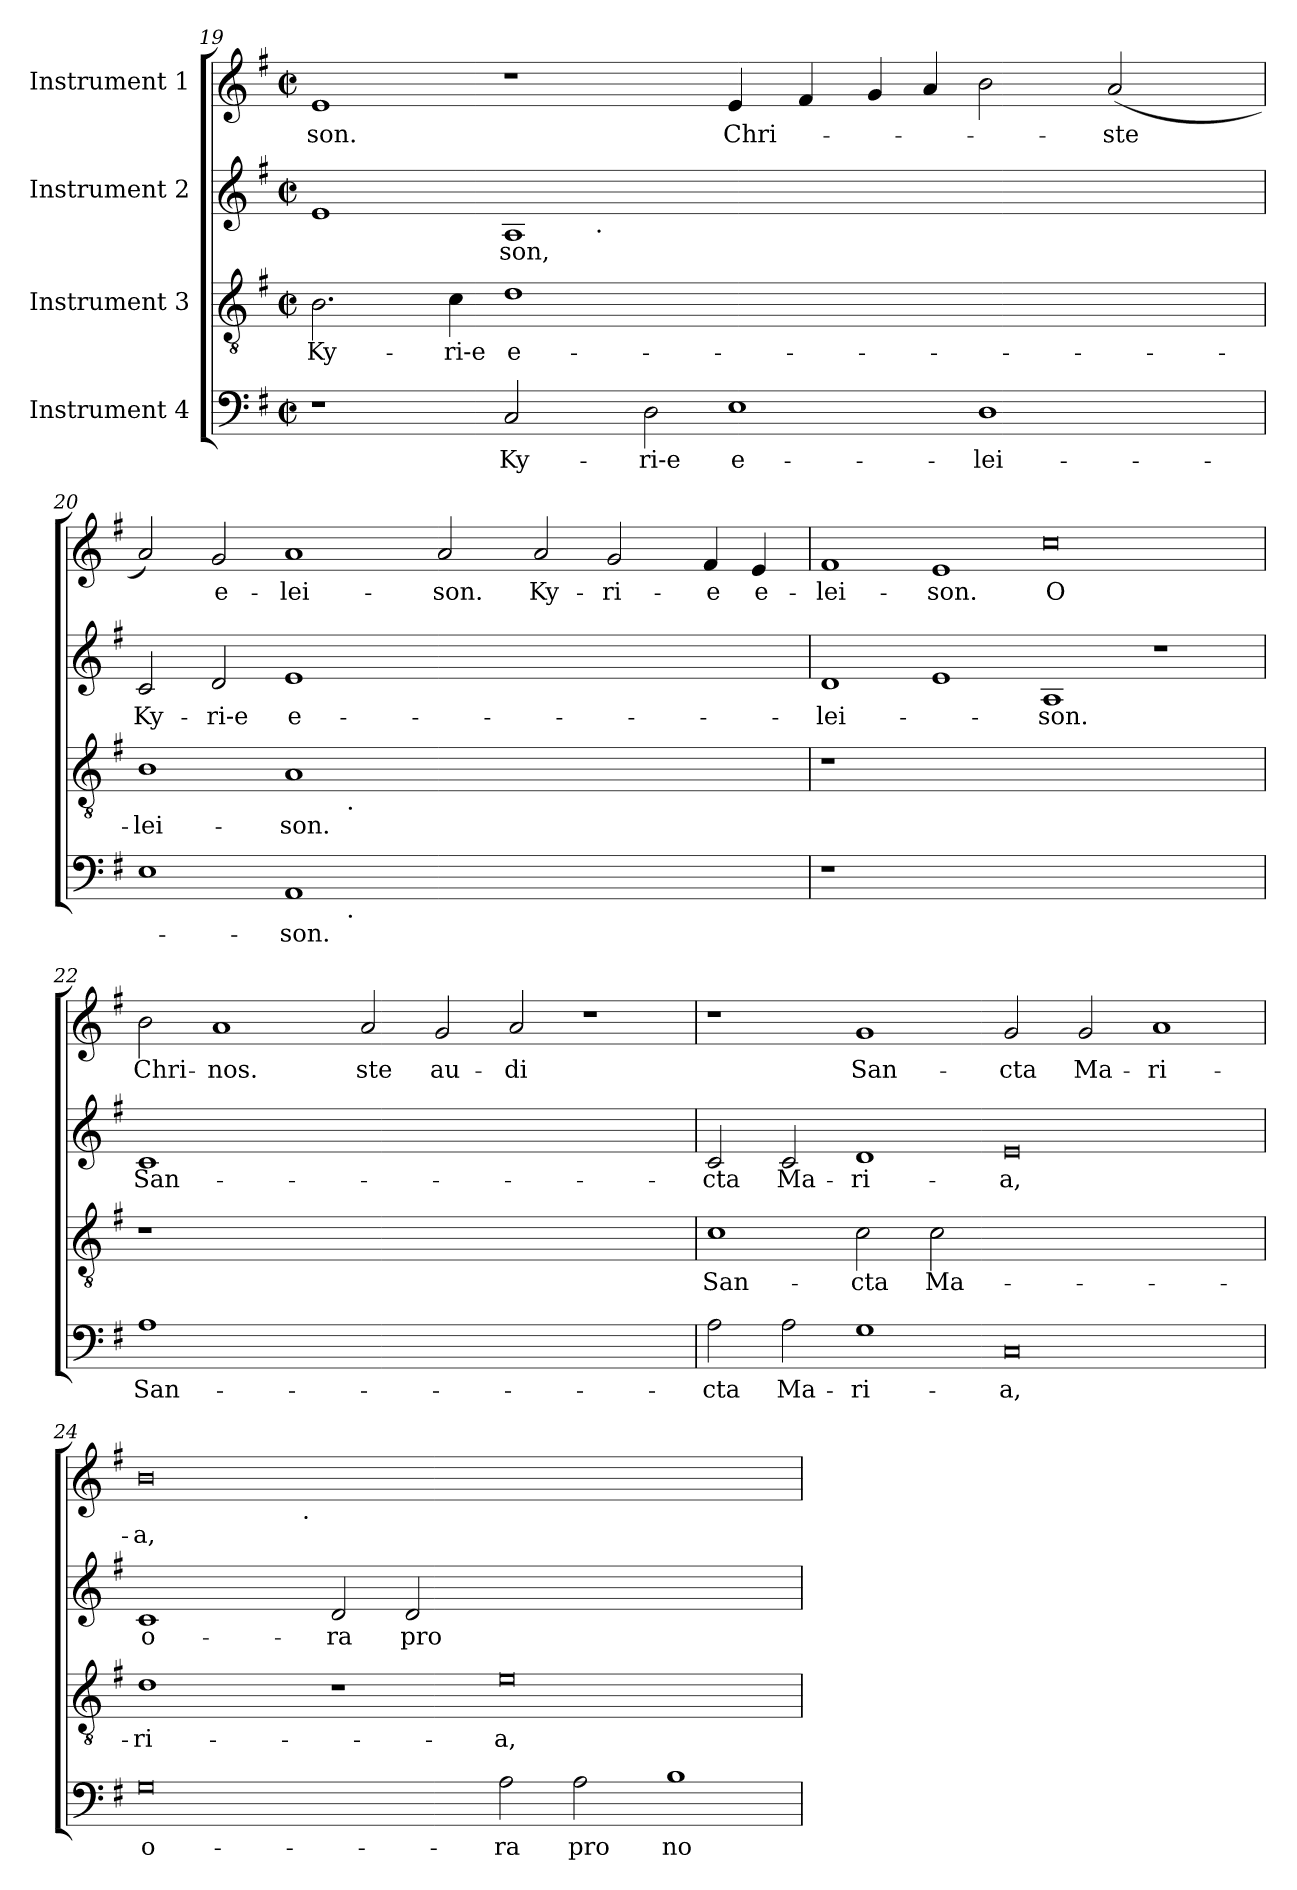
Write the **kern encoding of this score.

**kern	**text	**kern	**text	**kern	**text	**kern	**text
*part4	*part4	*part3	*part3	*part2	*part2	*part1	*part1
*staff4	*staff4	*staff3	*staff3	*staff2	*staff2	*staff1	*staff1
*I"Instrument 4	*	*I"Instrument 3	*	*I"Instrument 2	*	*I"Instrument 1	*
!!LO:LB:g=z
*clefF4	*	*clefGv2	*	*clefG2	*	*clefG2	*
*k[f#]	*	*k[f#]	*	*k[f#]	*	*k[f#]	*
*G:	*	*G:	*	*G:	*	*G:	*
*M2/2	*	*M2/2	*	*M2/2	*	*M2/2	*
*met(c|)	*	*met(c|)	*	*met(c|)	*	*met(c|)	*
=19	=19	=19	=19	=19	=19	=19	=19
!	!	!	!LO:LY:b:cj	!	!	!	!LO:LY:b:cj
*	*	*	*	*^	*	*	*
*	*	*	*	*	*^	*	*	*
1r	.	2.B\	Ky-	1e	8.ryy	1ryy	.	1e	-son.
.	.	.	.	.	1ryy	.	.	.	.
!	!	!	!LO:LY:b	!	!	!	!	!	!
.	.	4c\	-ri-e	.	.	.	.	.	.
!	!LO:LY:b	!	!LO:LY:b	!	!	!	!LO:LY:b:cj	!	!
2C/	Ky-	1d	e-	1A	.	4ryy	-son,	1r	.
.	.	.	.	.	1ryy	.	.	.	.
.	.	.	.	.	.	32.ryy	.	.	.
!	!	!	!	!	!	!LO:TX:b:t=.	!	!	!
.	.	.	.	.	.	1ryy	.	.	.
!	!LO:LY:b:cj	!	!	!	!	!	!	!	!
2D\	-ri-e	.	.	.	.	.	.	.	.
!	!LO:LY:b	!	!	!	!	!	!	!	!LO:LY:b
1E	e-	0ryy	.	0ryy	.	.	.	4e/	Chri-
.	.	.	.	.	1ryy	.	.	.	.
.	.	.	.	.	.	.	.	4f#/	.
.	.	.	.	.	.	1ryy	.	.	.
.	.	.	.	.	.	.	.	4g/	.
.	.	.	.	.	.	.	.	4a/	.
!	!LO:LY:b:cj	!	!	!	!	!	!	!	!
1D	-lei-	.	.	.	.	.	.	2b\	.
.	.	.	.	.	2ryy	.	.	.	.
.	.	.	.	.	.	2ryy	.	.	.
!	!	!	!	!	!	!	!	!	!LO:LY:b:cj
.	.	.	.	.	.	.	.	(<2a/	-ste
.	.	.	.	.	4ryy	.	.	.	.
.	.	.	.	.	.	8ryy	.	.	.
.	.	.	.	.	.	16ryy	.	.	.
.	.	.	.	.	16ryy	.	.	.	.
.	.	.	.	.	.	64ryy	.	.	.
=20	=20	=20	=20	=20	=20	=20	=20	=20	=20
!	!	!	!LO:LY:b:cj	!	!	!	!LO:LY:b:cj	!	!
*^	*	*^	*	*v	*v	*v	*	*	*
1E	1ryy	.	1B	1ryy	-lei-	2c/	Ky-	2a/)	.
!	!	!	!	!	!	!	!LO:LY:b	!	!LO:LY:b:cj
.	.	.	.	.	.	2d/	-ri-e	2g/	e-
!	!	!LO:LY:b:cj	!	!	!LO:LY:b:cj	!	!LO:LY:b	!	!LO:LY:b:cj
1AA	4ryy	-son.	1A	4ryy	-son.	1e	e-	1a	-lei-
.	32ryy	.	.	32ryy	.	.	.	.	.
!	!	!	!	!LO:TX:b:t=.	!	!	!	!	!
!	!LO:TX:b:t=.	!	!	!	!	!	!	!	!
.	1ryy	.	.	1ryy	.	.	.	.	.
!	!	!	!	!	!	!	!	!	!LO:LY:b:cj
0ryy	.	.	0ryy	.	.	0ryy	.	2a/	-son.
.	1ryy	.	.	1ryy	.	.	.	.	.
!	!	!	!	!	!	!	!	!	!LO:LY:b:cj
.	.	.	.	.	.	.	.	2a/	Ky-
!	!	!	!	!	!	!	!	!	!LO:LY:b:rj
.	.	.	.	.	.	.	.	2g/	-ri-
.	2ryy	.	.	2ryy	.	.	.	.	.
!	!	!	!	!	!	!	!	!	!LO:LY:b:cj
.	.	.	.	.	.	.	.	4f#/	-e
!	!	!	!	!	!	!	!	!	!LO:LY:b:cj
.	.	.	.	.	.	.	.	4e/	e-
.	8..ryy	.	.	8..ryy	.	.	.	.	.
=21	=21	=21	=21	=21	=21	=21	=21	=21	=21
!LO:N:vis=1	!	!	!LO:N:vis=1	!	!	!	!LO:LY:b:cj	!	!LO:LY:b:cj
*v	*v	*	*	*	*	*	*	*	*
*	*	*v	*v	*	*	*	*	*
1r	.	1r	.	1d	-lei-	1f#	-lei-
!	!	!	!	!	!	!	!LO:LY:b:cj
0.ryy	.	0.ryy	.	1e	.	1e	-son.
!	!	!	!	!	!LO:LY:b:cj	!	!LO:LY:b:rj
.	.	.	.	1A	-son.	0cc	O
.	.	.	.	1r	.	.	.
=22	=22	=22	=22	=22	=22	=22	=22
!	!LO:LY:b:cj	!	!	!	!LO:LY:b:cj	!	!LO:LY:b:cj
1A	San-	1r	.	1c	San-	2b\	Chri-
!	!	!	!	!	!	!	!LO:LY:b:cj
.	.	.	.	.	.	1a	nos.
0.ryy	.	0.ryy	.	0.ryy	.	.	.
!	!	!	!	!	!	!	!LO:LY:b:rj
.	.	.	.	.	.	2a/	-ste
!	!	!	!	!	!	!	!LO:LY:b
.	.	.	.	.	.	2g/	au-
!	!	!	!	!	!	!	!LO:LY:b:rj
.	.	.	.	.	.	2a/	-di
.	.	.	.	.	.	1r	.
!!LO:PB:g=z
=23	=23	=23	=23	=23	=23	=23	=23
!	!LO:LY:b:cj	!	!LO:LY:b:cj	!	!LO:LY:b:cj	!	!
2A\	-cta	1c	San-	2c/	-cta	1r	.
!	!LO:LY:b:cj	!	!	!	!LO:LY:b:cj	!	!
2A\	Ma-	.	.	2c/	Ma-	.	.
!	!LO:LY:b:rj	!	!LO:LY:b:cj	!	!LO:LY:b:rj	!	!LO:LY:b:cj
1G	-ri-	2c\	-cta	1d	-ri-	1g	San-
!	!	!	!LO:LY:b:cj	!	!	!	!
.	.	2c\	Ma-	.	.	.	.
!	!LO:LY:b:cj	!	!	!	!LO:LY:b:cj	!	!LO:LY:b:cj
0C	-a,	0ryy	.	0e	-a,	2g/	-cta
!	!	!	!	!	!	!	!LO:LY:b:cj
.	.	.	.	.	.	2g/	Ma-
!	!	!	!	!	!	!	!LO:LY:b:rj
.	.	.	.	.	.	1a	-ri-
=24	=24	=24	=24	=24	=24	=24	=24
!	!LO:LY:b:rj	!	!LO:LY:b:cj	!	!LO:LY:b:rj	!	!LO:LY:b:cj
*	*	*	*	*	*	*^	*
0G	o-	1d	-ri-	1c	o-	0b	2ryy	-a,
.	.	.	.	.	.	.	4ryy	.
.	.	.	.	.	.	.	8ryy	.
.	.	.	.	.	.	.	64ryy	.
!	!	!	!	!	!	!	!LO:TX:b:t=.	!
.	.	.	.	.	.	.	1ryy	.
!	!	!	!	!	!LO:LY:b:cj	!	!	!
.	.	1r	.	2d/	-ra	.	.	.
!	!	!	!	!	!LO:LY:b:cj	!	!	!
.	.	.	.	2d/	pro	.	.	.
.	.	.	.	.	.	.	1ryy	.
!	!LO:LY:b:cj	!	!LO:LY:b:cj	!	!	!	!	!
2A\	-ra	0e	-a,	0ryy	.	0ryy	.	.
!	!LO:LY:b:cj	!	!	!	!	!	!	!
2A\	pro	.	.	.	.	.	.	.
.	.	.	.	.	.	.	1ryy	.
!	!LO:LY:b:cj	!	!	!	!	!	!	!
1B	no-	.	.	.	.	.	.	.
.	.	.	.	.	.	.	16..ryy	.
*	*	*	*	*	*	*v	*v	*
=	=	=	=	=	=	=	=
*-	*-	*-	*-	*-	*-	*-	*-
